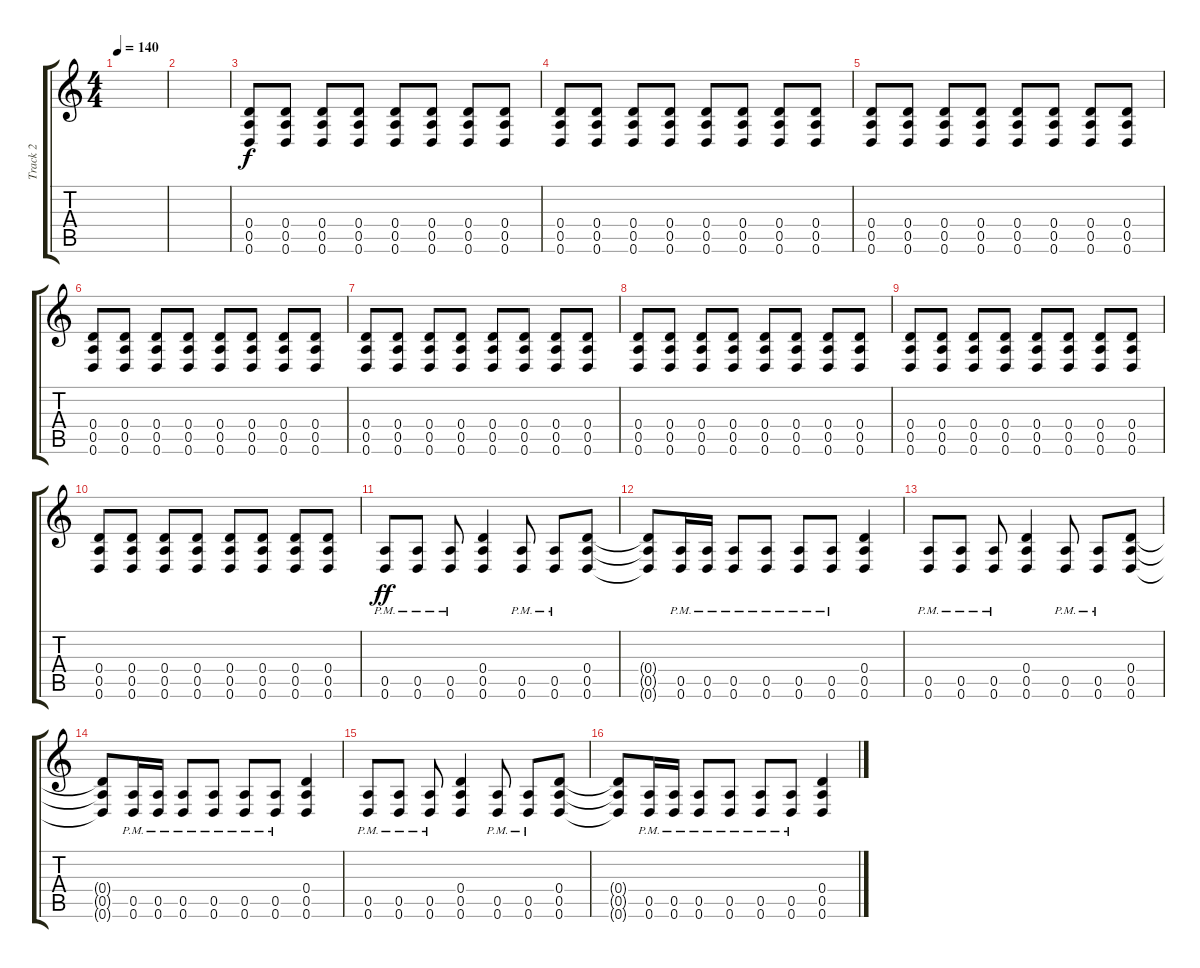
\track ("Track 2" "Track 2") {instrument distortionguitar}
\staff {score tabs}
\tuning (E4 B3 G3 D3 A2 D2) {hide}
\ts (4 4)
\tempo 140
\clef g2
\ks c
|
|
(0.4 0.5 0.6).8{volume 13} (0.4 0.5 0.6).8 (0.4 0.5 0.6).8 (0.4 0.5 0.6).8 (0.4 0.5 0.6).8 (0.4 0.5 0.6).8 (0.4 0.5 0.6).8 (0.4 0.5 0.6).8 |
(0.4 0.5 0.6).8 (0.4 0.5 0.6).8 (0.4 0.5 0.6).8 (0.4 0.5 0.6).8 (0.4 0.5 0.6).8 (0.4 0.5 0.6).8 (0.4 0.5 0.6).8 (0.4 0.5 0.6).8 |
(0.4 0.5 0.6).8 (0.4 0.5 0.6).8 (0.4 0.5 0.6).8 (0.4 0.5 0.6).8 (0.4 0.5 0.6).8 (0.4 0.5 0.6).8 (0.4 0.5 0.6).8 (0.4 0.5 0.6).8 |
(0.4 0.5 0.6).8 (0.4 0.5 0.6).8 (0.4 0.5 0.6).8 (0.4 0.5 0.6).8 (0.4 0.5 0.6).8 (0.4 0.5 0.6).8 (0.4 0.5 0.6).8 (0.4 0.5 0.6).8 |
(0.4 0.5 0.6).8 (0.4 0.5 0.6).8 (0.4 0.5 0.6).8 (0.4 0.5 0.6).8 (0.4 0.5 0.6).8 (0.4 0.5 0.6).8 (0.4 0.5 0.6).8 (0.4 0.5 0.6).8 |
(0.4 0.5 0.6).8 (0.4 0.5 0.6).8 (0.4 0.5 0.6).8 (0.4 0.5 0.6).8 (0.4 0.5 0.6).8 (0.4 0.5 0.6).8 (0.4 0.5 0.6).8 (0.4 0.5 0.6).8 |
(0.4 0.5 0.6).8 (0.4 0.5 0.6).8 (0.4 0.5 0.6).8 (0.4 0.5 0.6).8 (0.4 0.5 0.6).8 (0.4 0.5 0.6).8 (0.4 0.5 0.6).8 (0.4 0.5 0.6).8 |
(0.4 0.5 0.6).8 (0.4 0.5 0.6).8 (0.4 0.5 0.6).8 (0.4 0.5 0.6).8 (0.4 0.5 0.6).8 (0.4 0.5 0.6).8 (0.4 0.5 0.6).8 (0.4 0.5 0.6).8 |
(0.5{pm} 0.6{pm}).8{dy ff} (0.5{pm} 0.6{pm}).8 (0.5{pm} 0.6{pm}).8 (0.4 0.5 0.6).4 (0.5{pm} 0.6{pm}).8 (0.5{pm} 0.6{pm}).8 (0.4 0.5 0.6).8 |
(0.4{t} 0.5{t} 0.6{t}).8 (0.5{pm} 0.6{pm}).16 (0.5{pm} 0.6{pm}).16 (0.5{pm} 0.6{pm}).8 (0.5{pm} 0.6{pm}).8 (0.5{pm} 0.6{pm}).8 (0.5{pm} 0.6{pm}).8 (0.4 0.5 0.6).4 |
(0.5{pm} 0.6{pm}).8 (0.5{pm} 0.6{pm}).8 (0.5{pm} 0.6{pm}).8 (0.4 0.5 0.6).4 (0.5{pm} 0.6{pm}).8 (0.5{pm} 0.6{pm}).8 (0.4 0.5 0.6).8 |
(0.4{t} 0.5{t} 0.6{t}).8 (0.5{pm} 0.6{pm}).16 (0.5{pm} 0.6{pm}).16 (0.5{pm} 0.6{pm}).8 (0.5{pm} 0.6{pm}).8 (0.5{pm} 0.6{pm}).8 (0.5{pm} 0.6{pm}).8 (0.4 0.5 0.6).4 |
(0.5{pm} 0.6{pm}).8 (0.5{pm} 0.6{pm}).8 (0.5{pm} 0.6{pm}).8 (0.4 0.5 0.6).4 (0.5{pm} 0.6{pm}).8 (0.5{pm} 0.6{pm}).8 (0.4 0.5 0.6).8 |
(0.4{t} 0.5{t} 0.6{t}).8 (0.5{pm} 0.6{pm}).16 (0.5{pm} 0.6{pm}).16 (0.5{pm} 0.6{pm}).8 (0.5{pm} 0.6{pm}).8 (0.5{pm} 0.6{pm}).8 (0.5{pm} 0.6{pm}).8 (0.4 0.5 0.6).4
